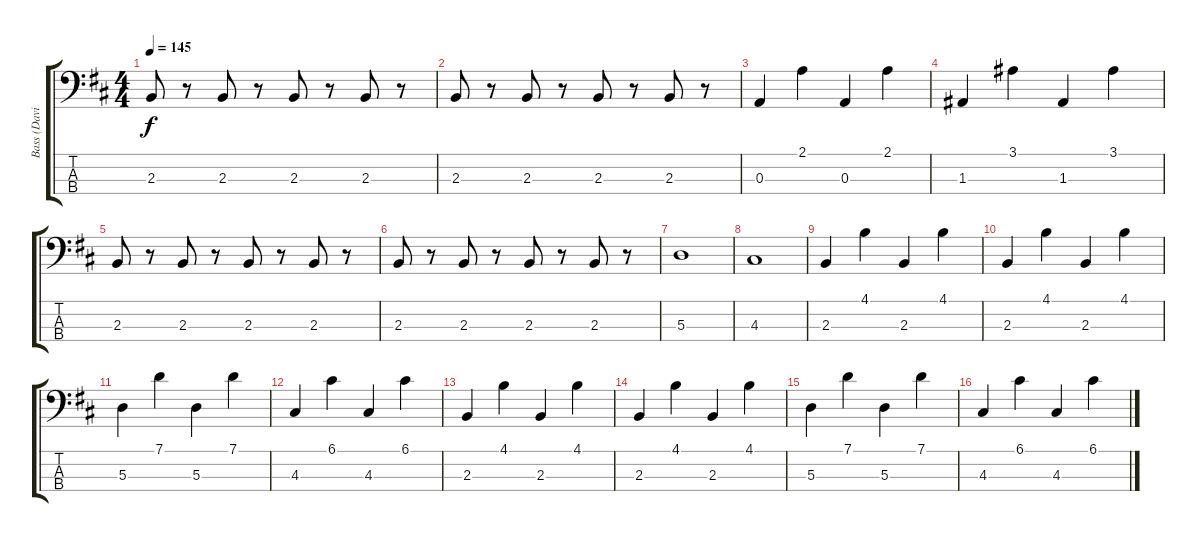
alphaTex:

\track ("Bass (David Jay)" "Bass (Davi") {instrument electricbassfinger}
\staff {score tabs}
\tuning (G2 D2 A1 E1) {hide}
\ts (4 4)
\tempo 145
\clef f4
\ks d
2.3.8{dy f} r.8 2.3.8 r.8 2.3.8 r.8 2.3.8 r.8 |
2.3.8 r.8 2.3.8 r.8 2.3.8 r.8 2.3.8 r.8 |
0.3.4 2.1.4 0.3.4 2.1.4 |
1.3.4 3.1.4 1.3.4 3.1.4 |
2.3.8 r.8 2.3.8 r.8 2.3.8 r.8 2.3.8 r.8 |
2.3.8 r.8 2.3.8 r.8 2.3.8 r.8 2.3.8 r.8 |
5.3.1 |
4.3.1 |
2.3.4 4.1.4 2.3.4 4.1.4 |
2.3.4 4.1.4 2.3.4 4.1.4 |
5.3.4 7.1.4 5.3.4 7.1.4 |
4.3.4 6.1.4 4.3.4 6.1.4 |
2.3.4 4.1.4 2.3.4 4.1.4 |
2.3.4 4.1.4 2.3.4 4.1.4 |
5.3.4 7.1.4 5.3.4 7.1.4 |
4.3.4 6.1.4 4.3.4 6.1.4
